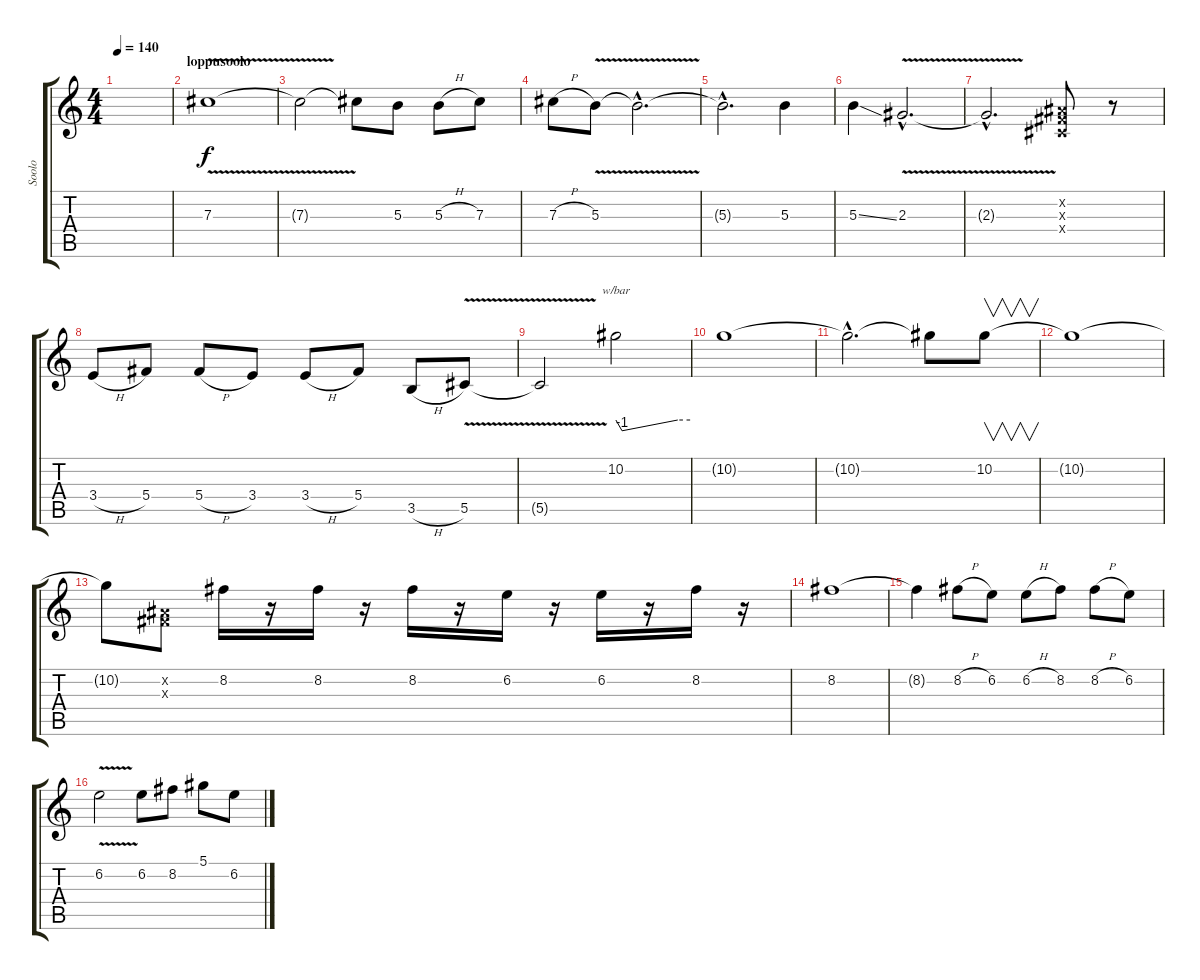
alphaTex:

\track ("Soolo" "Soolo") {instrument overdrivenguitar}
\staff {score tabs}
\tuning (Eb4 Bb3 Gb3 Db3 Ab2 Db2) {hide}
\ts (4 4)
\tempo 140
\clef g2
\ks c
|
\section ("" "loppusoolo")
7.3{v}.1 |
7.3{t}.2 7.3{t}.8 5.3.8 5.3{h}.8 7.3.8 |
7.3{h}.8 5.3{v}.8 5.3{hac t}.2{d} |
5.3{hac t}.2{d} 5.3.4 |
5.3{ss}.4 2.3{v hac}.2{d} |
2.3{hac t}.2{d} (0.2{x} 0.3{x} 0.4{x}).8 r.8 |
3.4{h}.8 5.4.8 5.4{h}.8 3.4.8 3.4{h}.8 5.4.8 3.5{h}.8 5.5{v}.8 |
5.5{t}.2 10.2.2{tbe (custom default 0 0 5 -4 50 0 60 0)} |
10.2{t}.1 |
10.2{hac t}.2{d} 10.2{t}.8 10.2.8{v} |
10.2{t}.1 |
10.2{t}.8 (0.2{x} 0.3{x}).8 8.2.16 r.16 8.2.16 r.16 8.2.16 r.16 6.2.16 r.16 6.2.16 r.16 8.2.16 r.16 |
8.2.1 |
8.2{t}.4 8.2{h}.8 6.2.8 6.2{h}.8 8.2.8 8.2{h}.8 6.2.8 |
6.2{v}.2 6.2.8 8.2.8 5.1.8 6.2.8
